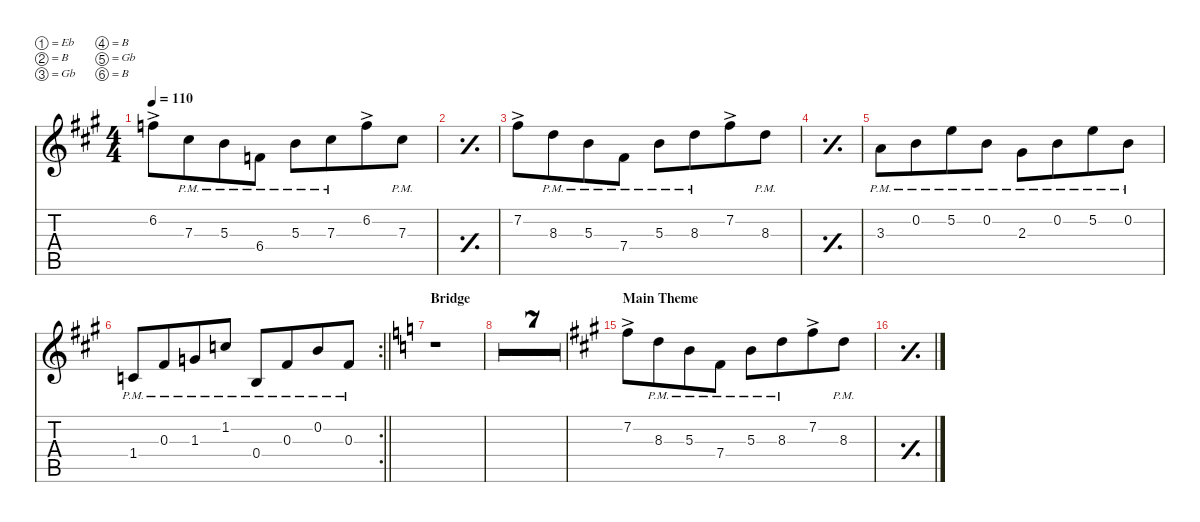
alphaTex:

\defaultSystemsLayout 4
\hideDynamics
\bracketExtendMode nobrackets
\singleTrackTrackNamePolicy hidden
\multiTrackTrackNamePolicy hidden
\firstSystemTrackNameMode fullname
\firstSystemTrackNameOrientation horizontal
\otherSystemsTrackNameOrientation horizontal
\track ("Lead Guitar" "Ld. Gtr.") {multiBarRest instrument distortionguitar}
\staff {score tabs}
\tuning (Eb4 B3 Gb3 B2 Gb2 B1)
\ts (4 4)
\tempo 110
\clef g2
\ks f#minor
6.2{ac acc forcenatural}.8{dy mf instrument distortionguitar beam Down beam merge} 7.3{pm acc #}.8{beam Down beam merge} 5.3{pm acc forcenatural}.8{beam Down beam merge} 6.4{pm acc forcenatural}.8{beam Down} 5.3{pm acc forcenatural}.8{beam Down beam merge} 7.3{pm acc #}.8{beam Down beam merge} 6.2{ac acc forcenatural}.8{beam Down beam merge} 7.3{pm acc #}.8{beam Down} |
\simile simple
|
\simile none
7.2{ac acc #}.8{instrument distortionguitar beam Down beam merge} 8.3{pm acc forcenatural}.8{beam Down beam merge} 5.3{pm acc forcenatural}.8{beam Down beam merge} 7.4{pm acc #}.8{beam Down} 5.3{pm acc forcenatural}.8{beam Down beam merge} 8.3{pm acc forcenatural}.8{beam Down beam merge} 7.2{ac acc #}.8{beam Down beam merge} 8.3{pm acc forcenatural}.8{beam Down} |
\simile simple
|
\simile none
3.3{pm acc forcenatural}.8{beam Down beam merge} 0.2{pm acc forcenatural}.8{beam Down beam merge} 5.2{pm acc forcenatural}.8{beam Down beam merge} 0.2{pm acc forcenatural}.8{beam Down} 2.3{pm acc #}.8{beam Down beam merge} 0.2{pm acc forcenatural}.8{beam Down beam merge} 5.2{pm acc forcenatural}.8{beam Down beam merge} 0.2{pm acc forcenatural}.8{beam Down} |
\rc 2
\barLineRight lightlight
1.4{pm acc forcenatural}.8{beam Up beam merge} 0.3{pm acc #}.8{beam Up beam merge} 1.3{pm acc forcenatural}.8{beam Up beam merge} 1.2{pm acc forcenatural}.8{beam Up} 0.4{pm acc forcenatural}.8{beam Up beam merge} 0.3{pm acc #}.8{beam Up beam merge} 0.2{pm acc forcenatural}.8{beam Up beam merge} 0.3{pm acc #}.8{beam Up} |
\section ("" "Bridge")
\ks aminor
r.1{beam Down} |
r.1{beam Down} |
r.1{beam Down} |
r.1{beam Down} |
r.1{beam Down} |
r.1{beam Down} |
r.1{beam Down} |
\barLineRight lightlight
r.1{beam Down} |
\section ("" "Main Theme")
\ks a
7.2{ac acc #}.8{beam Down beam merge} 8.3{pm acc forcenatural}.8{beam Down beam merge} 5.3{pm acc forcenatural}.8{beam Down beam merge} 7.4{pm acc #}.8{beam Down} 5.3{pm acc forcenatural}.8{beam Down beam merge} 8.3{pm acc forcenatural}.8{beam Down beam merge} 7.2{ac acc #}.8{beam Down beam merge} 8.3{pm acc forcenatural}.8{beam Down} |
\simile simple
